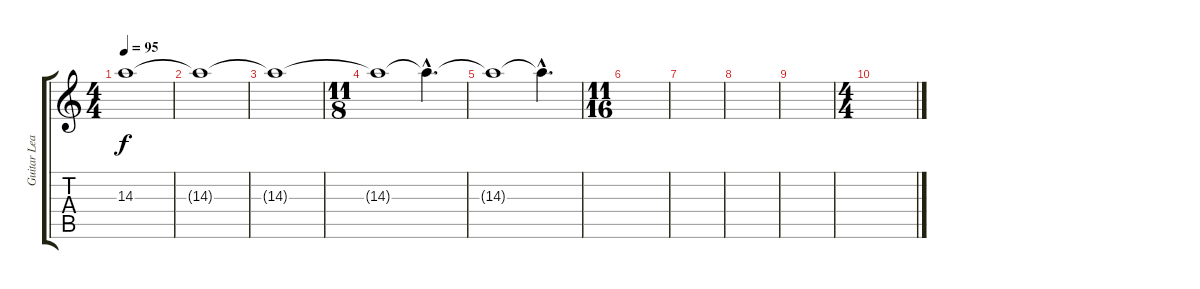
\track ("Guitar Lead" "Guitar Lea") {instrument distortionguitar}
\staff {score tabs}
\tuning (E4 B3 G3 D3 A2 E2) {hide}
\ts (4 4)
\tempo 95
\clef g2
\ks c
14.3{t}.1{dy f} |
14.3{t}.1{volume 0} |
14.3{t}.1 |
\ts (11 8)
14.3{t}.1 14.3{hac t}.4{d} |
14.3{t}.1 14.3{hac t}.4{d} |
\ts (11 16)
|
|
|
|
\ts (4 4)
